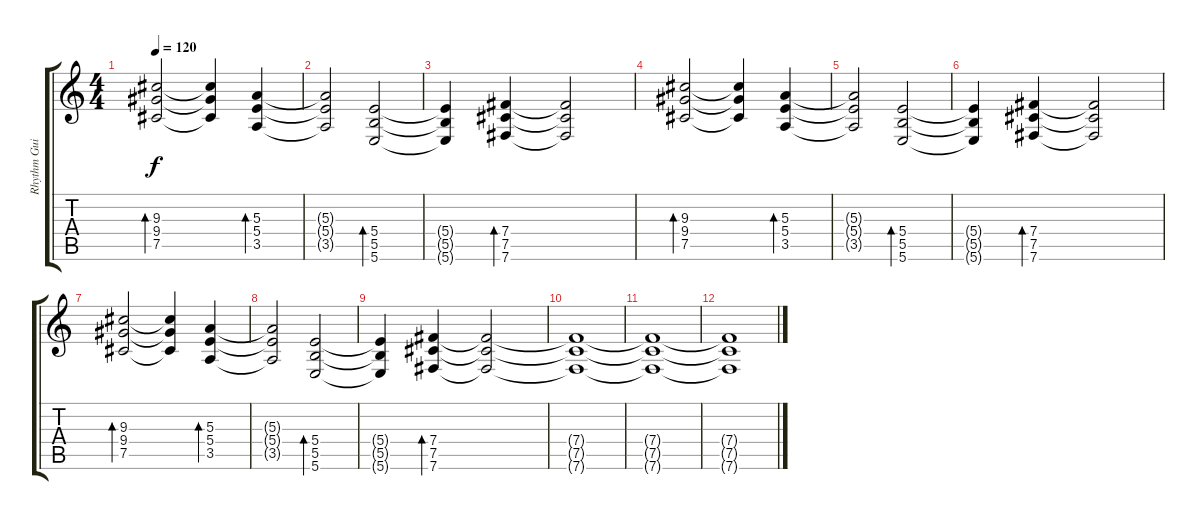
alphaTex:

\track ("Rhythm Guitar" "Rhythm Gui") {instrument distortionguitar}
\staff {score tabs}
\tuning (Db4 Ab3 E3 B2 Gb2 B1) {hide}
\ts (4 4)
\tempo 120
\clef g2
\ks c
(9.3 9.4 7.5).2{bd 240 dy f} (9.3{t} 9.4{t} 7.5{t}).4 (5.3 5.4 3.5).4{bd 240} |
(5.3{t} 5.4{t} 3.5{t}).2 (5.4 5.5 5.6).2{bd 240} |
(5.4{t} 5.5{t} 5.6{t}).4 (7.4 7.5 7.6).4{bd 240} (7.4{t} 7.5{t} 7.6{t}).2 |
(9.3 9.4 7.5).2{bd 240} (9.3{t} 9.4{t} 7.5{t}).4 (5.3 5.4 3.5).4{bd 240} |
(5.3{t} 5.4{t} 3.5{t}).2 (5.4 5.5 5.6).2{bd 240} |
(5.4{t} 5.5{t} 5.6{t}).4 (7.4 7.5 7.6).4{bd 240} (7.4{t} 7.5{t} 7.6{t}).2 |
(9.3 9.4 7.5).2{bd 240} (9.3{t} 9.4{t} 7.5{t}).4 (5.3 5.4 3.5).4{bd 240} |
(5.3{t} 5.4{t} 3.5{t}).2 (5.4 5.5 5.6).2{bd 240} |
(5.4{t} 5.5{t} 5.6{t}).4 (7.4 7.5 7.6).4{bd 240} (7.4{t} 7.5{t} 7.6{t}).2 |
(7.4{t} 7.5{t} 7.6{t}).1{volume 0} |
(7.4{t} 7.5{t} 7.6{t}).1 |
(7.4{t} 7.5{t} 7.6{t}).1
